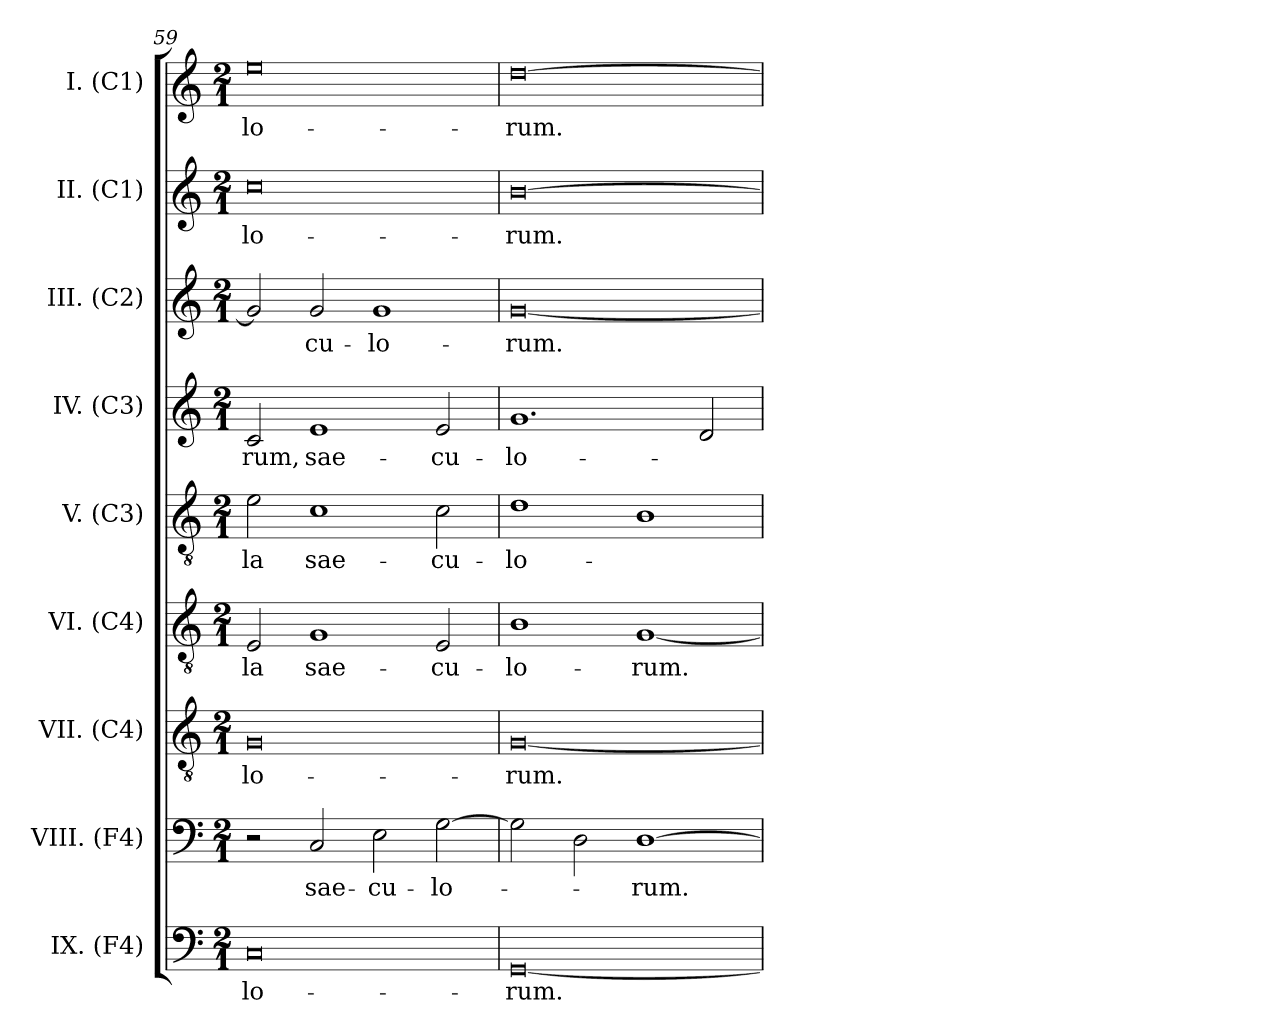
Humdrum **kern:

**kern	**text	**kern	**text	**kern	**text	**kern	**text	**kern	**text	**kern	**text	**kern	**text	**kern	**text	**kern	**text
*part9	*part9	*part8	*part8	*part7	*part7	*part6	*part6	*part5	*part5	*part4	*part4	*part3	*part3	*part2	*part2	*part1	*part1
*staff9	*staff9	*staff8	*staff8	*staff7	*staff7	*staff6	*staff6	*staff5	*staff5	*staff4	*staff4	*staff3	*staff3	*staff2	*staff2	*staff1	*staff1
*I"IX. (F4)	*	*I"VIII. (F4)	*	*I"VII. (C4)	*	*I"VI. (C4)	*	*I"V. (C3)	*	*I"IV. (C3)	*	*I"III. (C2)	*	*I"II. (C1)	*	*I"I. (C1)	*
*I'IX.	*	*I'VIII.	*	*I'VII.	*	*I'VI.	*	*I'V.	*	*I'IV.	*	*I'III.	*	*I'II.	*	*I'I.	*
!!LO:PB:g=z
*clefF4	*	*clefF4	*	*clefGv2	*	*clefGv2	*	*clefGv2	*	*clefG2	*	*clefG2	*	*clefG2	*	*clefG2	*
*	*	*	*	*	*	*	*	*ITrd7c12	*	*	*	*	*	*	*	*	*
*k[]	*	*k[]	*	*k[]	*	*k[]	*	*k[]	*	*k[]	*	*k[]	*	*k[]	*	*k[]	*
*C:	*	*C:	*	*C:	*	*C:	*	*C:	*	*C:	*	*C:	*	*C:	*	*C:	*
*M2/1	*	*M2/1	*	*M2/1	*	*M2/1	*	*M2/1	*	*M2/1	*	*M2/1	*	*M2/1	*	*M2/1	*
=59	=59	=59	=59	=59	=59	=59	=59	=59	=59	=59	=59	=59	=59	=59	=59	=59	=59
!	!LO:LY:b:color=#000000	!	!	!	!	!	!	!	!	!	!	!	!	!	!	!	!
!	!	!	!	!	!LO:LY:b:color=#000000	!	!	!	!	!	!	!	!	!	!	!	!
!	!	!	!	!	!	!	!LO:LY:b:color=#000000	!	!	!	!	!	!	!	!	!	!
!	!	!	!	!	!	!	!	!	!LO:LY:b:color=#000000	!	!	!	!	!	!	!	!
!	!	!	!	!	!	!	!	!	!	!	!LO:LY:b:color=#000000	!	!	!	!	!	!
!	!	!	!	!	!	!	!	!	!	!	!	!	!	!	!LO:LY:b:color=#000000	!	!
!	!	!	!	!	!	!	!	!	!	!	!	!	!	!	!	!	!LO:LY:b:color=#000000
0Ci	-lo-	2r	.	0Gi	-lo-	2Ei/	-la	2Ei\	-la	2ci/	-rum,	2gi/]	.	0cci	-lo-	0eei	-lo-
!	!	!	!LO:LY:b:color=#000000	!	!	!	!	!	!	!	!	!	!	!	!	!	!
!	!	!	!	!	!	!	!LO:LY:b:color=#000000	!	!	!	!	!	!	!	!	!	!
!	!	!	!	!	!	!	!	!	!LO:LY:b:color=#000000	!	!	!	!	!	!	!	!
!	!	!	!	!	!	!	!	!	!	!	!LO:LY:b:color=#000000	!	!	!	!	!	!
!	!	!	!	!	!	!	!	!	!	!	!	!	!LO:LY:b:color=#000000	!	!	!	!
.	.	2Ci/	sae-	.	.	1Gi	sae-	1Ci	sae-	1ei	sae-	2gi/	-cu-	.	.	.	.
!	!	!	!LO:LY:b:color=#000000	!	!	!	!	!	!	!	!	!	!	!	!	!	!
!	!	!	!	!	!	!	!	!	!	!	!	!	!LO:LY:b:color=#000000	!	!	!	!
.	.	2Ei\	-cu-	.	.	.	.	.	.	.	.	1gi	-lo-	.	.	.	.
!	!	!	!LO:LY:b:color=#000000	!	!	!	!	!	!	!	!	!	!	!	!	!	!
!	!	!	!	!	!	!	!LO:LY:b:color=#000000	!	!	!	!	!	!	!	!	!	!
!	!	!	!	!	!	!	!	!	!LO:LY:b:color=#000000	!	!	!	!	!	!	!	!
!	!	!	!	!	!	!	!	!	!	!	!LO:LY:b:color=#000000	!	!	!	!	!	!
.	.	[2Gi\	-lo-	.	.	2Ei/	-cu-	2Ci\	-cu-	2ei/	-cu-	.	.	.	.	.	.
=60	=60	=60	=60	=60	=60	=60	=60	=60	=60	=60	=60	=60	=60	=60	=60	=60	=60
!	!LO:LY:b:color=#000000	!	!	!	!	!	!	!	!	!	!	!	!	!	!	!	!
!	!	!	!	!	!LO:LY:b:color=#000000	!	!	!	!	!	!	!	!	!	!	!	!
!	!	!	!	!	!	!	!LO:LY:b:color=#000000	!	!	!	!	!	!	!	!	!	!
!	!	!	!	!	!	!	!	!	!LO:LY:b:color=#000000	!	!	!	!	!	!	!	!
!	!	!	!	!	!	!	!	!	!	!	!LO:LY:b:color=#000000	!	!	!	!	!	!
!	!	!	!	!	!	!	!	!	!	!	!	!	!LO:LY:b:color=#000000	!	!	!	!
!	!	!	!	!	!	!	!	!	!	!	!	!	!	!	!LO:LY:b:color=#000000	!	!
!	!	!	!	!	!	!	!	!	!	!	!	!	!	!	!	!	!LO:LY:b:color=#000000
[0GGi	-rum.	2Gi\]	.	[0Gi	-rum.	1Bi	-lo-	1Di	-lo-	1.gi	-lo-	[0gi	-rum.	[0bi	-rum.	[0ddi	-rum.
.	.	2Di\	.	.	.	.	.	.	.	.	.	.	.	.	.	.	.
!	!	!	!LO:LY:b:color=#000000	!	!	!	!	!	!	!	!	!	!	!	!	!	!
!	!	!	!	!	!	!	!LO:LY:b:color=#000000	!	!	!	!	!	!	!	!	!	!
.	.	[1Di	-rum.	.	.	[1Gi	-rum.	1BBi	.	.	.	.	.	.	.	.	.
.	.	.	.	.	.	.	.	.	.	2di/	.	.	.	.	.	.	.
=	=	=	=	=	=	=	=	=	=	=	=	=	=	=	=	=	=
*-	*-	*-	*-	*-	*-	*-	*-	*-	*-	*-	*-	*-	*-	*-	*-	*-	*-
